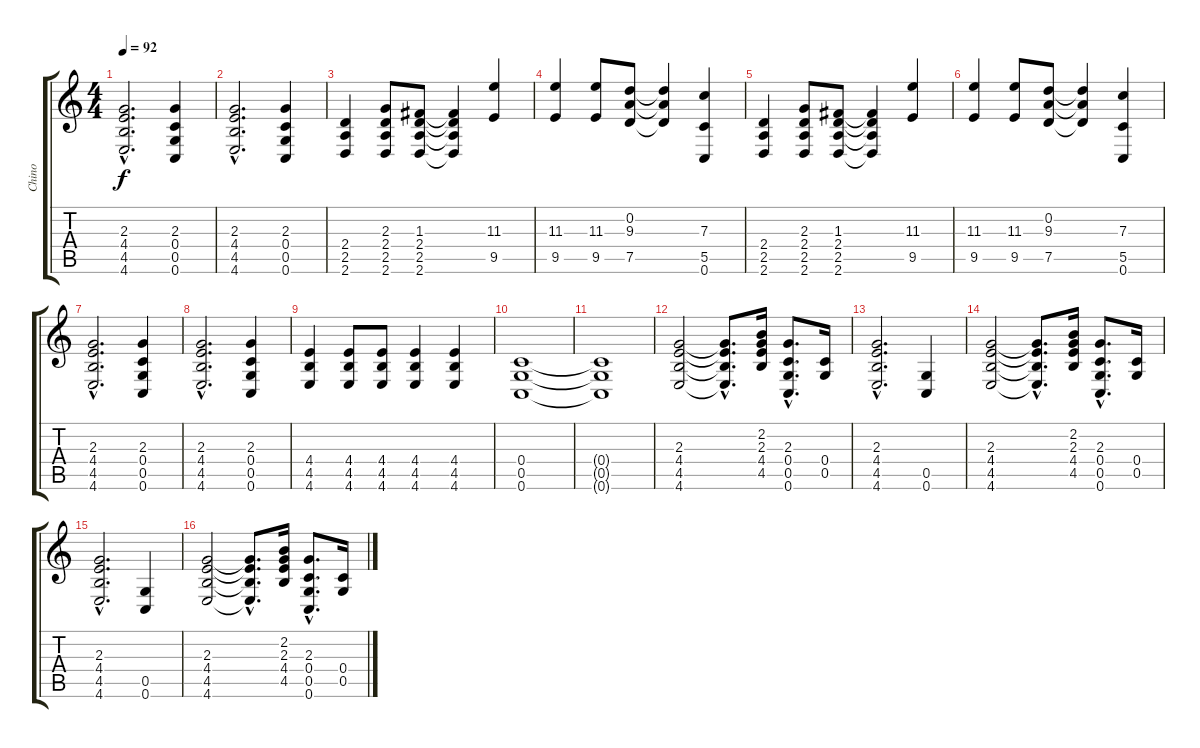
\track ("Chino " "Chino ") {instrument electricguitarjazz}
\staff {score tabs}
\tuning (D4 A3 F3 C3 G2 C2) {hide}
\ts (4 4)
\tempo 92
\clef g2
\ks c
(2.3{hac} 4.4{hac} 4.5{hac} 4.6{hac}).2{d dy f} (2.3 0.4 0.5 0.6).4 |
(2.3{hac} 4.4{hac} 4.5{hac} 4.6{hac}).2{d} (2.3 0.4 0.5 0.6).4 |
(2.4 2.5 2.6).4 (2.3 2.4 2.5 2.6).8 (1.3 2.4 2.5 2.6).8 (1.3{t} 2.4{t} 2.5{t} 2.6{t}).4 (11.3 9.5).4 |
(11.3 9.5).4 (11.3 9.5).8 (0.2 9.3 7.5).8 (0.2{t} 9.3{t} 7.5{t}).4 (7.3 5.5 0.6).4 |
(2.4 2.5 2.6).4 (2.3 2.4 2.5 2.6).8 (1.3 2.4 2.5 2.6).8 (1.3{t} 2.4{t} 2.5{t} 2.6{t}).4 (11.3 9.5).4 |
(11.3 9.5).4 (11.3 9.5).8 (0.2 9.3 7.5).8 (0.2{t} 9.3{t} 7.5{t}).4 (7.3 5.5 0.6).4 |
(2.3{hac} 4.4{hac} 4.5{hac} 4.6{hac}).2{d} (2.3 0.4 0.5 0.6).4 |
(2.3{hac} 4.4{hac} 4.5{hac} 4.6{hac}).2{d} (2.3 0.4 0.5 0.6).4 |
(4.4 4.5 4.6).4 (4.4 4.5 4.6).8 (4.4 4.5 4.6).8 (4.4 4.5 4.6).4 (4.4 4.5 4.6).4 |
(0.4 0.5 0.6).1 |
(0.4{t} 0.5{t} 0.6{t}).1 |
(2.3 4.4 4.5 4.6).2{instrument electricguitarjazz} (2.3{hac t} 4.4{hac t} 4.5{hac t} 4.6{hac t}).8{d} (2.2 2.3 4.4 4.5).16 (2.3{hac} 0.4{hac} 0.5{hac} 0.6{hac}).8{d} (0.4 0.5).16 |
(2.3{hac} 4.4{hac} 4.5{hac} 4.6{hac}).2{d} (0.5 0.6).4 |
(2.3 4.4 4.5 4.6).2 (2.3{hac t} 4.4{hac t} 4.5{hac t} 4.6{hac t}).8{d} (2.2 2.3 4.4 4.5).16 (2.3{hac} 0.4{hac} 0.5{hac} 0.6{hac}).8{d} (0.4 0.5).16 |
(2.3{hac} 4.4{hac} 4.5{hac} 4.6{hac}).2{d} (0.5 0.6).4 |
(2.3 4.4 4.5 4.6).2 (2.3{hac t} 4.4{hac t} 4.5{hac t} 4.6{hac t}).8{d} (2.2 2.3 4.4 4.5).16 (2.3{hac} 0.4{hac} 0.5{hac} 0.6{hac}).8{d} (0.4 0.5).16
